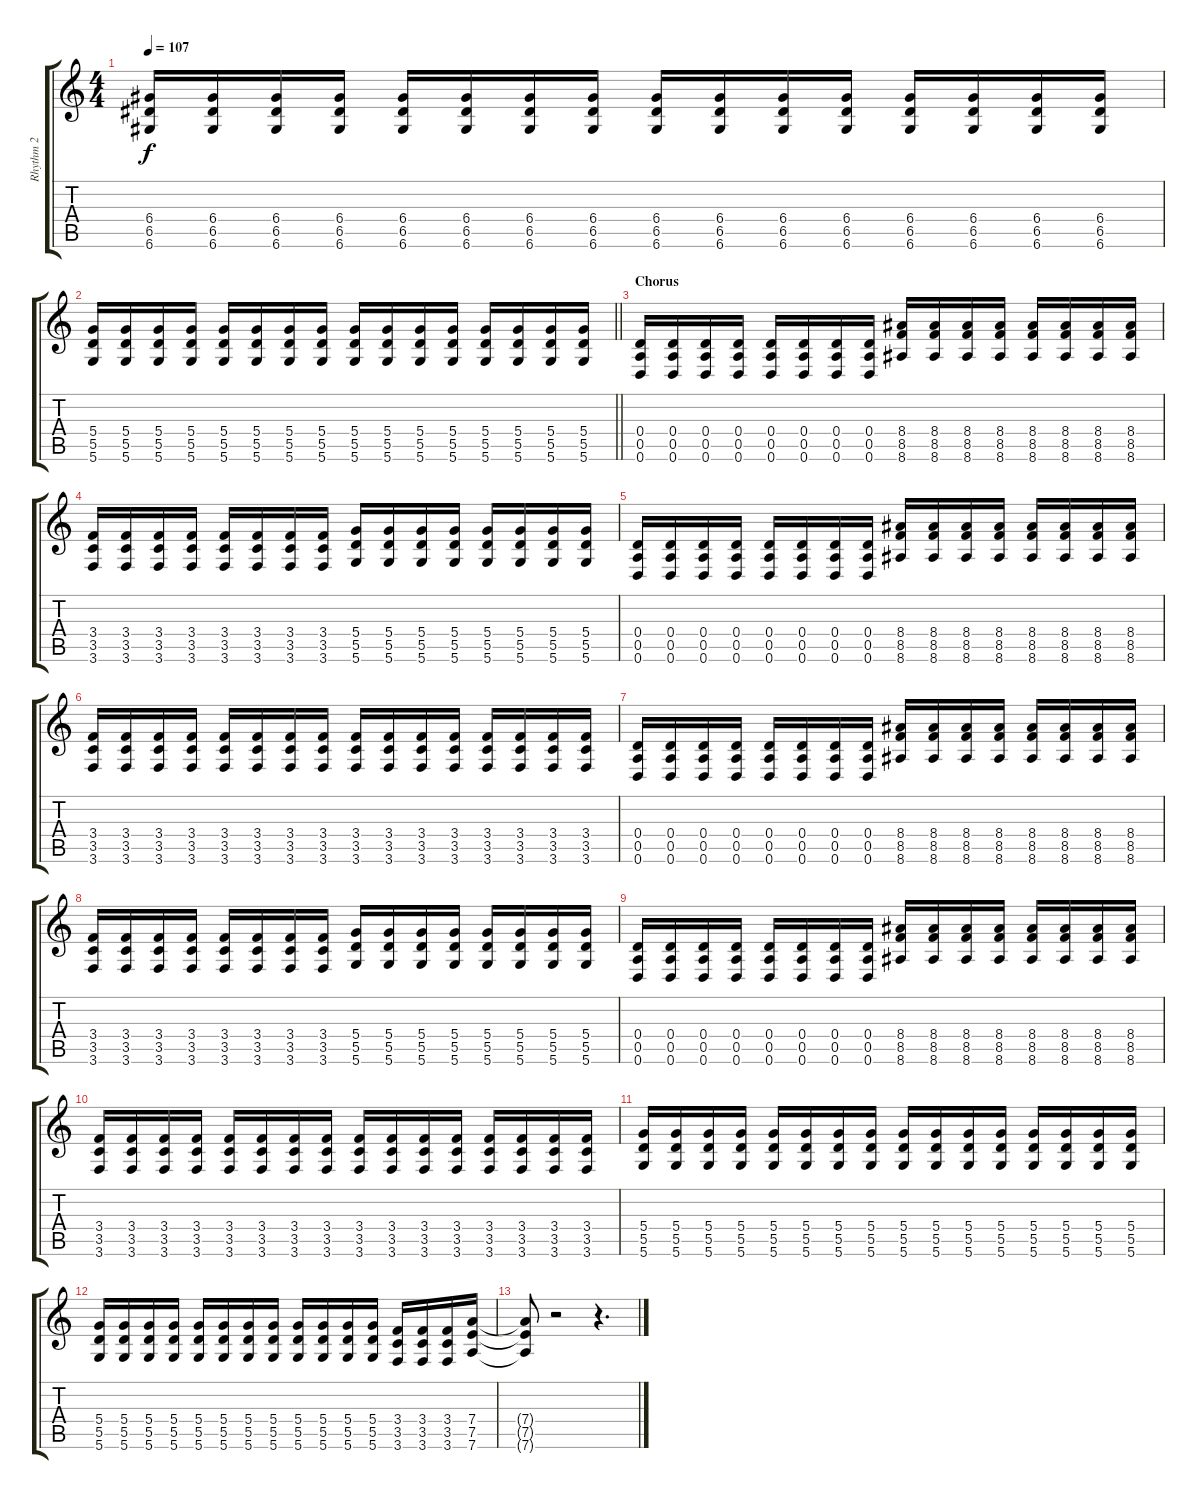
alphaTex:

\track ("Rhythm 2" "Rhythm 2") {instrument distortionguitar}
\staff {score tabs}
\tuning (E4 B3 G3 D3 A2 D2) {hide}
\ts (4 4)
\tempo 107
\clef g2
\ks c
(6.4 6.5 6.6).16{dy f} (6.4 6.5 6.6).16 (6.4 6.5 6.6).16 (6.4 6.5 6.6).16 (6.4 6.5 6.6).16 (6.4 6.5 6.6).16 (6.4 6.5 6.6).16 (6.4 6.5 6.6).16 (6.4 6.5 6.6).16 (6.4 6.5 6.6).16 (6.4 6.5 6.6).16 (6.4 6.5 6.6).16 (6.4 6.5 6.6).16 (6.4 6.5 6.6).16 (6.4 6.5 6.6).16 (6.4 6.5 6.6).16 |
\barLineRight lightlight
(5.4 5.5 5.6).16 (5.4 5.5 5.6).16 (5.4 5.5 5.6).16 (5.4 5.5 5.6).16 (5.4 5.5 5.6).16 (5.4 5.5 5.6).16 (5.4 5.5 5.6).16 (5.4 5.5 5.6).16 (5.4 5.5 5.6).16 (5.4 5.5 5.6).16 (5.4 5.5 5.6).16 (5.4 5.5 5.6).16 (5.4 5.5 5.6).16 (5.4 5.5 5.6).16 (5.4 5.5 5.6).16 (5.4 5.5 5.6).16 |
\section ("" "Chorus")
(0.4 0.5 0.6).16 (0.4 0.5 0.6).16 (0.4 0.5 0.6).16 (0.4 0.5 0.6).16 (0.4 0.5 0.6).16 (0.4 0.5 0.6).16 (0.4 0.5 0.6).16 (0.4 0.5 0.6).16 (8.4 8.5 8.6).16 (8.4 8.5 8.6).16 (8.4 8.5 8.6).16 (8.4 8.5 8.6).16 (8.4 8.5 8.6).16 (8.4 8.5 8.6).16 (8.4 8.5 8.6).16 (8.4 8.5 8.6).16 |
(3.4 3.5 3.6).16 (3.4 3.5 3.6).16 (3.4 3.5 3.6).16 (3.4 3.5 3.6).16 (3.4 3.5 3.6).16 (3.4 3.5 3.6).16 (3.4 3.5 3.6).16 (3.4 3.5 3.6).16 (5.4 5.5 5.6).16 (5.4 5.5 5.6).16 (5.4 5.5 5.6).16 (5.4 5.5 5.6).16 (5.4 5.5 5.6).16 (5.4 5.5 5.6).16 (5.4 5.5 5.6).16 (5.4 5.5 5.6).16 |
(0.4 0.5 0.6).16 (0.4 0.5 0.6).16 (0.4 0.5 0.6).16 (0.4 0.5 0.6).16 (0.4 0.5 0.6).16 (0.4 0.5 0.6).16 (0.4 0.5 0.6).16 (0.4 0.5 0.6).16 (8.4 8.5 8.6).16 (8.4 8.5 8.6).16 (8.4 8.5 8.6).16 (8.4 8.5 8.6).16 (8.4 8.5 8.6).16 (8.4 8.5 8.6).16 (8.4 8.5 8.6).16 (8.4 8.5 8.6).16 |
(3.4 3.5 3.6).16 (3.4 3.5 3.6).16 (3.4 3.5 3.6).16 (3.4 3.5 3.6).16 (3.4 3.5 3.6).16 (3.4 3.5 3.6).16 (3.4 3.5 3.6).16 (3.4 3.5 3.6).16 (3.4 3.5 3.6).16 (3.4 3.5 3.6).16 (3.4 3.5 3.6).16 (3.4 3.5 3.6).16 (3.4 3.5 3.6).16 (3.4 3.5 3.6).16 (3.4 3.5 3.6).16 (3.4 3.5 3.6).16 |
(0.4 0.5 0.6).16 (0.4 0.5 0.6).16 (0.4 0.5 0.6).16 (0.4 0.5 0.6).16 (0.4 0.5 0.6).16 (0.4 0.5 0.6).16 (0.4 0.5 0.6).16 (0.4 0.5 0.6).16 (8.4 8.5 8.6).16 (8.4 8.5 8.6).16 (8.4 8.5 8.6).16 (8.4 8.5 8.6).16 (8.4 8.5 8.6).16 (8.4 8.5 8.6).16 (8.4 8.5 8.6).16 (8.4 8.5 8.6).16 |
(3.4 3.5 3.6).16 (3.4 3.5 3.6).16 (3.4 3.5 3.6).16 (3.4 3.5 3.6).16 (3.4 3.5 3.6).16 (3.4 3.5 3.6).16 (3.4 3.5 3.6).16 (3.4 3.5 3.6).16 (5.4 5.5 5.6).16 (5.4 5.5 5.6).16 (5.4 5.5 5.6).16 (5.4 5.5 5.6).16 (5.4 5.5 5.6).16 (5.4 5.5 5.6).16 (5.4 5.5 5.6).16 (5.4 5.5 5.6).16 |
(0.4 0.5 0.6).16 (0.4 0.5 0.6).16 (0.4 0.5 0.6).16 (0.4 0.5 0.6).16 (0.4 0.5 0.6).16 (0.4 0.5 0.6).16 (0.4 0.5 0.6).16 (0.4 0.5 0.6).16 (8.4 8.5 8.6).16 (8.4 8.5 8.6).16 (8.4 8.5 8.6).16 (8.4 8.5 8.6).16 (8.4 8.5 8.6).16 (8.4 8.5 8.6).16 (8.4 8.5 8.6).16 (8.4 8.5 8.6).16 |
(3.4 3.5 3.6).16 (3.4 3.5 3.6).16 (3.4 3.5 3.6).16 (3.4 3.5 3.6).16 (3.4 3.5 3.6).16 (3.4 3.5 3.6).16 (3.4 3.5 3.6).16 (3.4 3.5 3.6).16 (3.4 3.5 3.6).16 (3.4 3.5 3.6).16 (3.4 3.5 3.6).16 (3.4 3.5 3.6).16 (3.4 3.5 3.6).16 (3.4 3.5 3.6).16 (3.4 3.5 3.6).16 (3.4 3.5 3.6).16 |
(5.4 5.5 5.6).16 (5.4 5.5 5.6).16 (5.4 5.5 5.6).16 (5.4 5.5 5.6).16 (5.4 5.5 5.6).16 (5.4 5.5 5.6).16 (5.4 5.5 5.6).16 (5.4 5.5 5.6).16 (5.4 5.5 5.6).16 (5.4 5.5 5.6).16 (5.4 5.5 5.6).16 (5.4 5.5 5.6).16 (5.4 5.5 5.6).16 (5.4 5.5 5.6).16 (5.4 5.5 5.6).16 (5.4 5.5 5.6).16 |
(5.4 5.5 5.6).16 (5.4 5.5 5.6).16 (5.4 5.5 5.6).16 (5.4 5.5 5.6).16 (5.4 5.5 5.6).16 (5.4 5.5 5.6).16 (5.4 5.5 5.6).16 (5.4 5.5 5.6).16 (5.4 5.5 5.6).16 (5.4 5.5 5.6).16 (5.4 5.5 5.6).16 (5.4 5.5 5.6).16 (3.4 3.5 3.6).16 (3.4 3.5 3.6).16 (3.4 3.5 3.6).16 (7.4 7.5 7.6).16 |
(7.4{t} 7.5{t} 7.6{t}).8 r.2 r.4{d}
